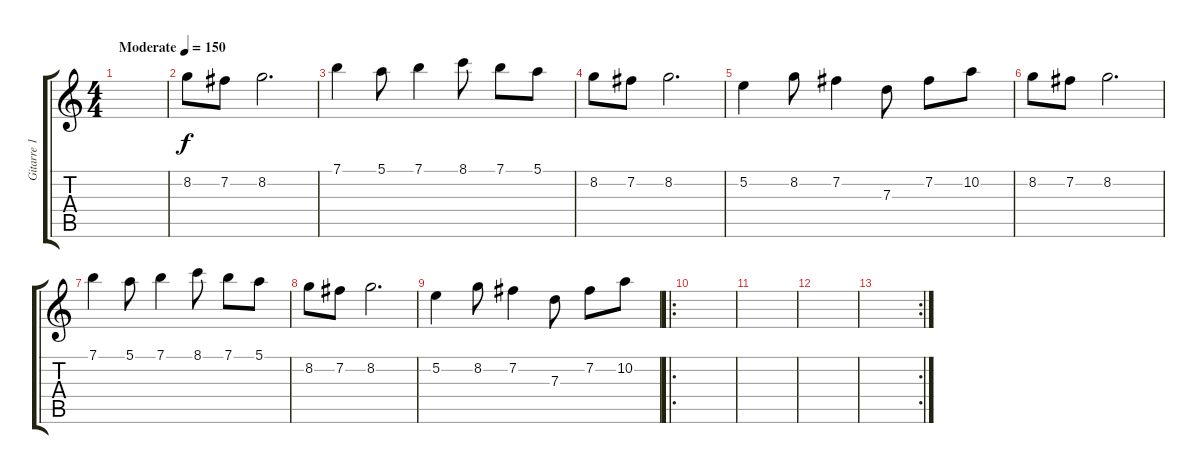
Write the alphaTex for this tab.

\track ("Gitarre 1" "Gitarre 1") {instrument distortionguitar}
\staff {score tabs}
\tuning (E4 B3 G3 D3 A2 E2) {hide}
\ts (4 4)
\tempo (150 "Moderate")
\clef g2
\ks c
|
8.2.8 7.2.8 8.2.2{d} |
7.1.4 5.1.8 7.1.4 8.1.8 7.1.8 5.1.8 |
8.2.8 7.2.8 8.2.2{d} |
5.2.4 8.2.8 7.2.4 7.3.8 7.2.8 10.2.8 |
8.2.8 7.2.8 8.2.2{d} |
7.1.4 5.1.8 7.1.4 8.1.8 7.1.8 5.1.8 |
8.2.8 7.2.8 8.2.2{d} |
5.2.4 8.2.8 7.2.4 7.3.8 7.2.8 10.2.8 |
\ro
|
|
|
\rc 2
